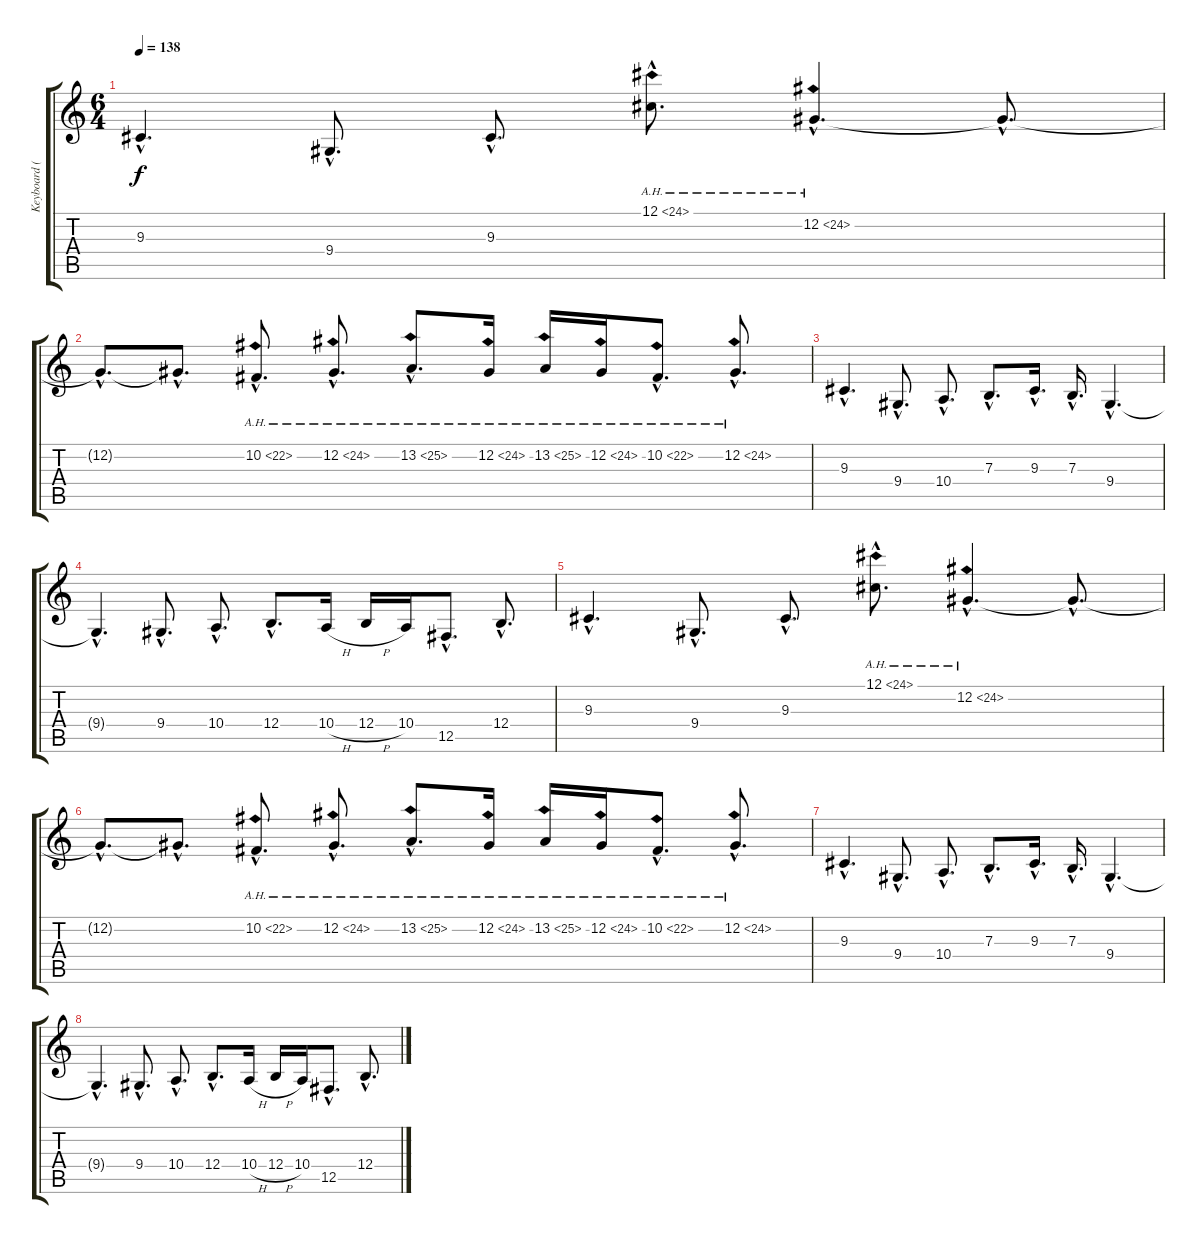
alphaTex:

\track ("Keyboard (Violin)" "Keyboard (") {instrument violin}
\staff {score tabs}
\tuning (Db4 Ab3 E3 B2 Gb2 Db2) {hide}
\ts (6 4)
\section ("" "")
\tempo 138
\clef g2
\ks c
9.3{hac}.4{d dy f} 9.4{hac}.8{d} 9.3{hac}.8{d} 12.1{ah 12 hac}.8{d} 12.2{ah 12 hac}.4{d} 12.2{hac t}.8{d} |
12.2{hac t}.8{d} 12.2{hac t}.8{d} 10.2{ah 12 hac}.8{d} 12.2{ah 12 hac}.8{d} 13.2{ah 12 hac}.8{d} 12.2{ah 12}.16 13.2{ah 12}.16 12.2{ah 12}.16 10.2{ah 12 hac}.8{d} 12.2{ah 12 hac}.8{d} |
9.3{hac}.4{d} 9.4{hac}.8{d} 10.4{hac}.8{d} 7.3{hac}.8{d} 9.3{hac}.16{d} 7.3{hac}.16{d} 9.4{hac}.4{d} |
9.4{hac t}.4{d} 9.4{hac}.8{d} 10.4{hac}.8{d} 12.4{hac}.8{d} 10.4{h}.16 12.4{h}.16 10.4.16 12.5{hac}.8{d} 12.4{hac}.8{d} |
9.3{hac}.4{d} 9.4{hac}.8{d} 9.3{hac}.8{d} 12.1{ah 12 hac}.8{d} 12.2{ah 12 hac}.4{d} 12.2{hac t}.8{d} |
12.2{hac t}.8{d} 12.2{hac t}.8{d} 10.2{ah 12 hac}.8{d} 12.2{ah 12 hac}.8{d} 13.2{ah 12 hac}.8{d} 12.2{ah 12}.16 13.2{ah 12}.16 12.2{ah 12}.16 10.2{ah 12 hac}.8{d} 12.2{ah 12 hac}.8{d} |
9.3{hac}.4{d} 9.4{hac}.8{d} 10.4{hac}.8{d} 7.3{hac}.8{d} 9.3{hac}.16{d} 7.3{hac}.16{d} 9.4{hac}.4{d} |
9.4{hac t}.4{d} 9.4{hac}.8{d} 10.4{hac}.8{d} 12.4{hac}.8{d} 10.4{h}.16 12.4{h}.16 10.4.16 12.5{hac}.8{d} 12.4{hac}.8{d}
